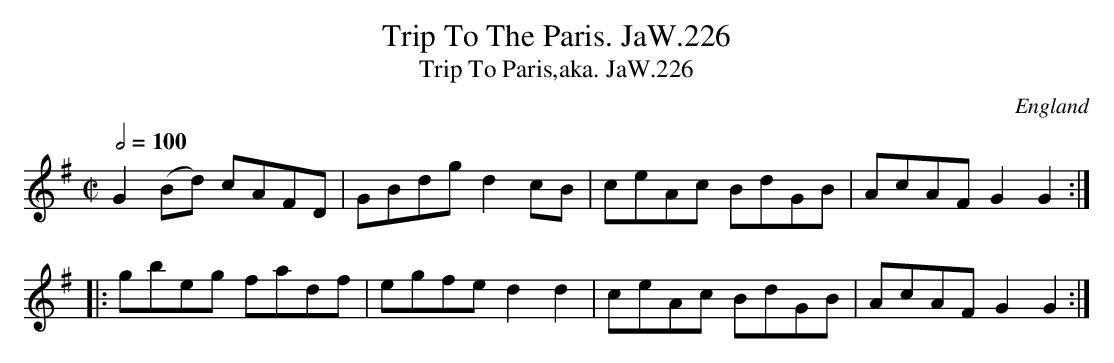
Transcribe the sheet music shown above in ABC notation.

X:1
T:Trip To The Paris. JaW.226
T:Trip To Paris,aka. JaW.226
L:1/8
M:C|
O:England
Q:1/2=100
K:G
G2(Bd) cAFD|GBdg d2cB|ceAc BdGB|AcAF G2G2:|!
|:gbeg fadf|egfe d2d2|ceAc BdGB|AcAF G2G2:|
